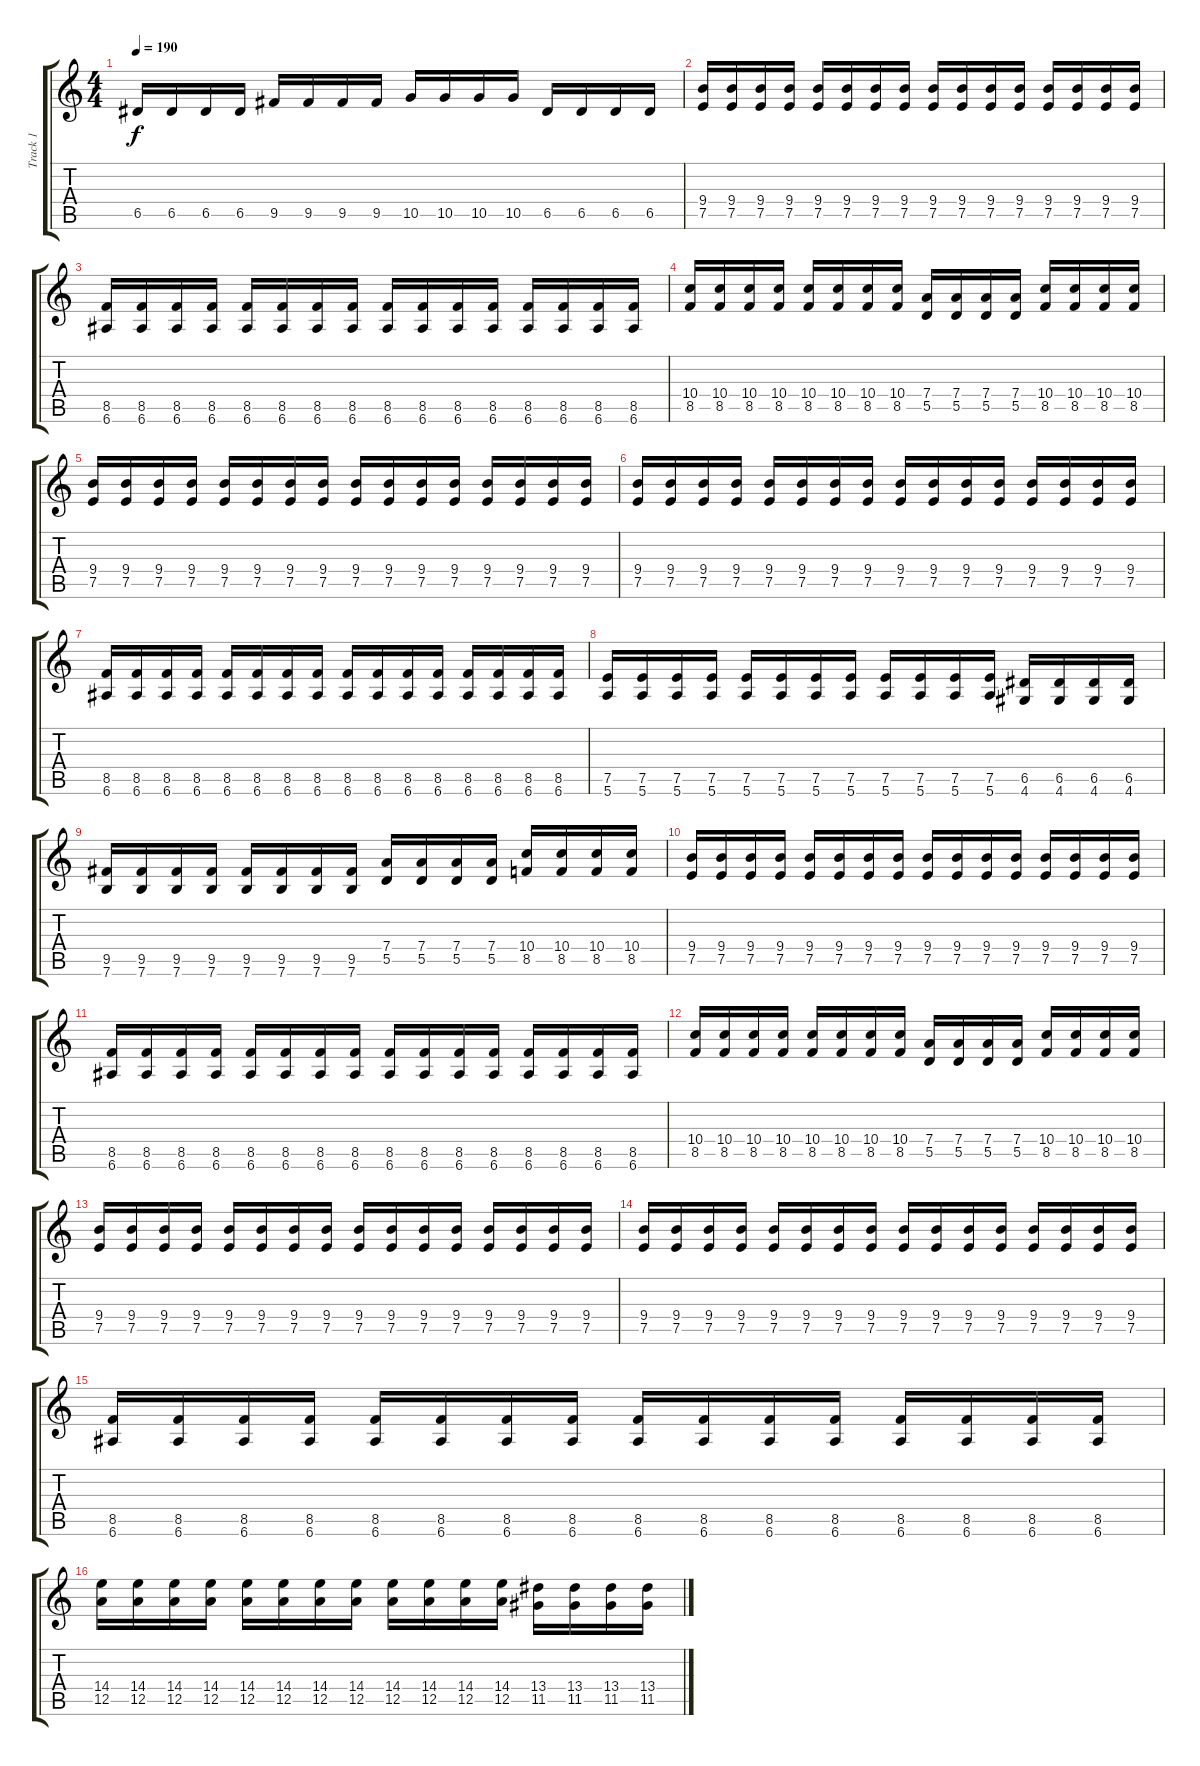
\track ("Track 1" "Track 1") {instrument distortionguitar}
\staff {score tabs}
\tuning (E4 B3 G3 D3 A2 E2) {hide}
\ts (4 4)
\tempo 190
\clef g2
\ks c
6.5.16{dy f} 6.5.16 6.5.16 6.5.16 9.5.16 9.5.16 9.5.16 9.5.16 10.5.16 10.5.16 10.5.16 10.5.16 6.5.16 6.5.16 6.5.16 6.5.16 |
(9.4 7.5).16 (9.4 7.5).16 (9.4 7.5).16 (9.4 7.5).16 (9.4 7.5).16 (9.4 7.5).16 (9.4 7.5).16 (9.4 7.5).16 (9.4 7.5).16 (9.4 7.5).16 (9.4 7.5).16 (9.4 7.5).16 (9.4 7.5).16 (9.4 7.5).16 (9.4 7.5).16 (9.4 7.5).16 |
(8.5 6.6).16 (8.5 6.6).16 (8.5 6.6).16 (8.5 6.6).16 (8.5 6.6).16 (8.5 6.6).16 (8.5 6.6).16 (8.5 6.6).16 (8.5 6.6).16 (8.5 6.6).16 (8.5 6.6).16 (8.5 6.6).16 (8.5 6.6).16 (8.5 6.6).16 (8.5 6.6).16 (8.5 6.6).16 |
(10.4 8.5).16 (10.4 8.5).16 (10.4 8.5).16 (10.4 8.5).16 (10.4 8.5).16 (10.4 8.5).16 (10.4 8.5).16 (10.4 8.5).16 (7.4 5.5).16 (7.4 5.5).16 (7.4 5.5).16 (7.4 5.5).16 (10.4 8.5).16 (10.4 8.5).16 (10.4 8.5).16 (10.4 8.5).16 |
(9.4 7.5).16 (9.4 7.5).16 (9.4 7.5).16 (9.4 7.5).16 (9.4 7.5).16 (9.4 7.5).16 (9.4 7.5).16 (9.4 7.5).16 (9.4 7.5).16 (9.4 7.5).16 (9.4 7.5).16 (9.4 7.5).16 (9.4 7.5).16 (9.4 7.5).16 (9.4 7.5).16 (9.4 7.5).16 |
(9.4 7.5).16 (9.4 7.5).16 (9.4 7.5).16 (9.4 7.5).16 (9.4 7.5).16 (9.4 7.5).16 (9.4 7.5).16 (9.4 7.5).16 (9.4 7.5).16 (9.4 7.5).16 (9.4 7.5).16 (9.4 7.5).16 (9.4 7.5).16 (9.4 7.5).16 (9.4 7.5).16 (9.4 7.5).16 |
(8.5 6.6).16 (8.5 6.6).16 (8.5 6.6).16 (8.5 6.6).16 (8.5 6.6).16 (8.5 6.6).16 (8.5 6.6).16 (8.5 6.6).16 (8.5 6.6).16 (8.5 6.6).16 (8.5 6.6).16 (8.5 6.6).16 (8.5 6.6).16 (8.5 6.6).16 (8.5 6.6).16 (8.5 6.6).16 |
(7.5 5.6).16 (7.5 5.6).16 (7.5 5.6).16 (7.5 5.6).16 (7.5 5.6).16 (7.5 5.6).16 (7.5 5.6).16 (7.5 5.6).16 (7.5 5.6).16 (7.5 5.6).16 (7.5 5.6).16 (7.5 5.6).16 (6.5 4.6).16 (6.5 4.6).16 (6.5 4.6).16 (6.5 4.6).16 |
(9.5 7.6).16 (9.5 7.6).16 (9.5 7.6).16 (9.5 7.6).16 (9.5 7.6).16 (9.5 7.6).16 (9.5 7.6).16 (9.5 7.6).16 (7.4 5.5).16 (7.4 5.5).16 (7.4 5.5).16 (7.4 5.5).16 (10.4 8.5).16 (10.4 8.5).16 (10.4 8.5).16 (10.4 8.5).16 |
(9.4 7.5).16 (9.4 7.5).16 (9.4 7.5).16 (9.4 7.5).16 (9.4 7.5).16 (9.4 7.5).16 (9.4 7.5).16 (9.4 7.5).16 (9.4 7.5).16 (9.4 7.5).16 (9.4 7.5).16 (9.4 7.5).16 (9.4 7.5).16 (9.4 7.5).16 (9.4 7.5).16 (9.4 7.5).16 |
(8.5 6.6).16 (8.5 6.6).16 (8.5 6.6).16 (8.5 6.6).16 (8.5 6.6).16 (8.5 6.6).16 (8.5 6.6).16 (8.5 6.6).16 (8.5 6.6).16 (8.5 6.6).16 (8.5 6.6).16 (8.5 6.6).16 (8.5 6.6).16 (8.5 6.6).16 (8.5 6.6).16 (8.5 6.6).16 |
(10.4 8.5).16 (10.4 8.5).16 (10.4 8.5).16 (10.4 8.5).16 (10.4 8.5).16 (10.4 8.5).16 (10.4 8.5).16 (10.4 8.5).16 (7.4 5.5).16 (7.4 5.5).16 (7.4 5.5).16 (7.4 5.5).16 (10.4 8.5).16 (10.4 8.5).16 (10.4 8.5).16 (10.4 8.5).16 |
(9.4 7.5).16 (9.4 7.5).16 (9.4 7.5).16 (9.4 7.5).16 (9.4 7.5).16 (9.4 7.5).16 (9.4 7.5).16 (9.4 7.5).16 (9.4 7.5).16 (9.4 7.5).16 (9.4 7.5).16 (9.4 7.5).16 (9.4 7.5).16 (9.4 7.5).16 (9.4 7.5).16 (9.4 7.5).16 |
(9.4 7.5).16 (9.4 7.5).16 (9.4 7.5).16 (9.4 7.5).16 (9.4 7.5).16 (9.4 7.5).16 (9.4 7.5).16 (9.4 7.5).16 (9.4 7.5).16 (9.4 7.5).16 (9.4 7.5).16 (9.4 7.5).16 (9.4 7.5).16 (9.4 7.5).16 (9.4 7.5).16 (9.4 7.5).16 |
(8.5 6.6).16 (8.5 6.6).16 (8.5 6.6).16 (8.5 6.6).16 (8.5 6.6).16 (8.5 6.6).16 (8.5 6.6).16 (8.5 6.6).16 (8.5 6.6).16 (8.5 6.6).16 (8.5 6.6).16 (8.5 6.6).16 (8.5 6.6).16 (8.5 6.6).16 (8.5 6.6).16 (8.5 6.6).16 |
(14.4 12.5).16 (14.4 12.5).16 (14.4 12.5).16 (14.4 12.5).16 (14.4 12.5).16 (14.4 12.5).16 (14.4 12.5).16 (14.4 12.5).16 (14.4 12.5).16 (14.4 12.5).16 (14.4 12.5).16 (14.4 12.5).16 (13.4 11.5).16 (13.4 11.5).16 (13.4 11.5).16 (13.4 11.5).16
